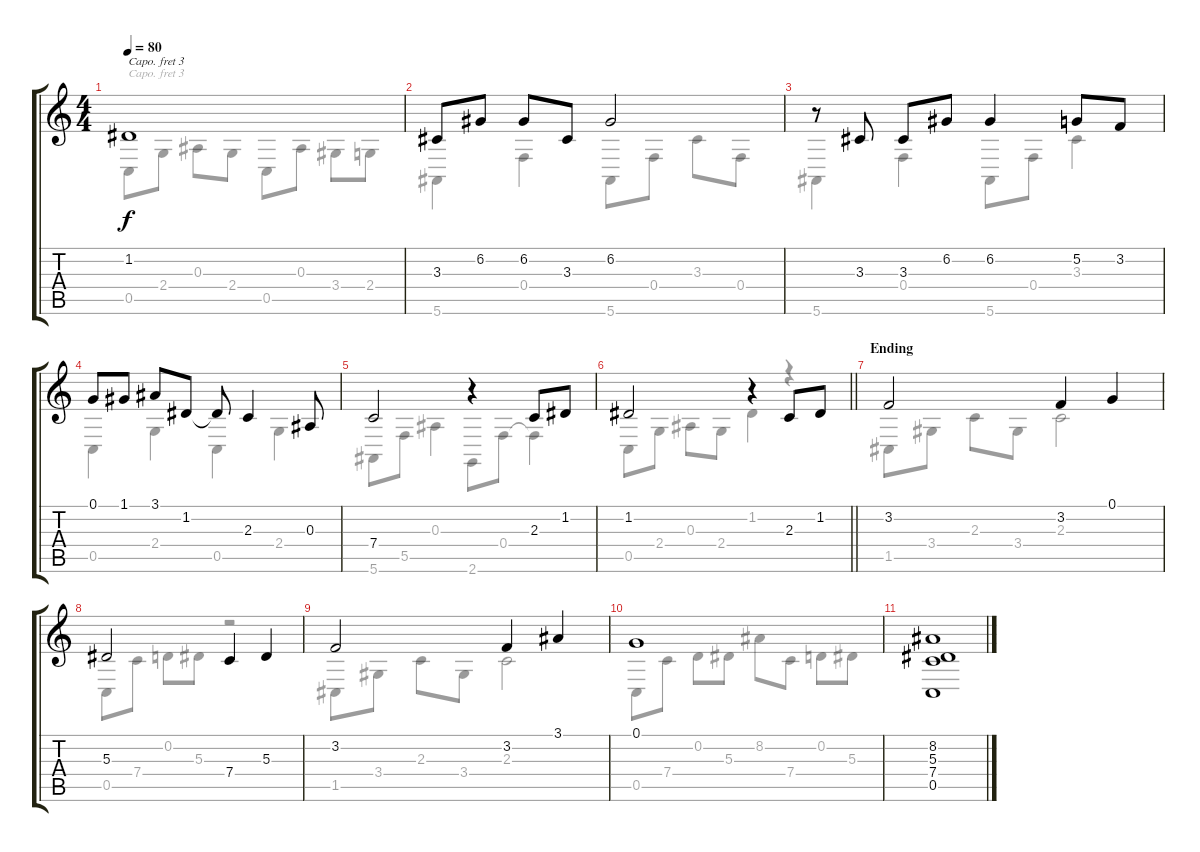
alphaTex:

\track "" {instrument acousticgrandpiano}
\staff {score tabs}
\capo 3
\tuning (E4 B3 G3 D3 A2 D2) {hide}
\voice
\ts (4 4)
\tempo 80
\clef g2
\ks c
1.2{t}.1{dy f} |
3.3.8 6.2.8 6.2.8 3.3.8 6.2.2 |
r.8 3.3.8 3.3.8 6.2.8 6.2.4 5.2.8 3.2.8 |
0.1.8 1.1.8 3.1.8 1.2.8 1.2{t}.8 2.3.4 0.3.8 |
7.4.2 r.4 2.3.8 1.2.8 |
\barLineRight lightlight
1.2.2 r.4 2.3.8 1.2.8 |
\section ("" "Ending")
3.2.2 3.2.4 0.1.4 |
5.3.2 7.4.4 5.3.4 |
3.2.2 3.2.4 3.1.4 |
0.1.1 |
(8.2 5.3 7.4 0.5).1
\voice
\clef g2
\ottava regular
\simile none
\ks c
0.5.8{dy f} 2.4.8 0.3.8 2.4.8 0.5.8 0.3.8 3.4.8 2.4.8 |
5.6.4 0.4.4 5.6.8 0.4.8 3.3.8 0.4.8 |
5.6.4 0.4.4 5.6.8 0.4.8 3.3.4 |
0.5.4 2.4.4 0.5.4 2.4.4 |
5.6.8 5.5.8 0.3.4 2.6.8 0.4.8 0.4{t}.4 |
\barLineRight lightlight
0.5.8 2.4.8 0.3.8 2.4.8 1.2.4 r.4 |
1.5.8 3.4.8 2.3.8 3.4.8 2.3.2 |
0.5.8 7.4.8 0.2.8 5.3.8 r.2 |
1.5.8 3.4.8 2.3.8 3.4.8 2.3.2 |
0.5.8 7.4.8 0.2.8 5.3.8 8.2.8 7.4.8 0.2.8 5.3.8 |
